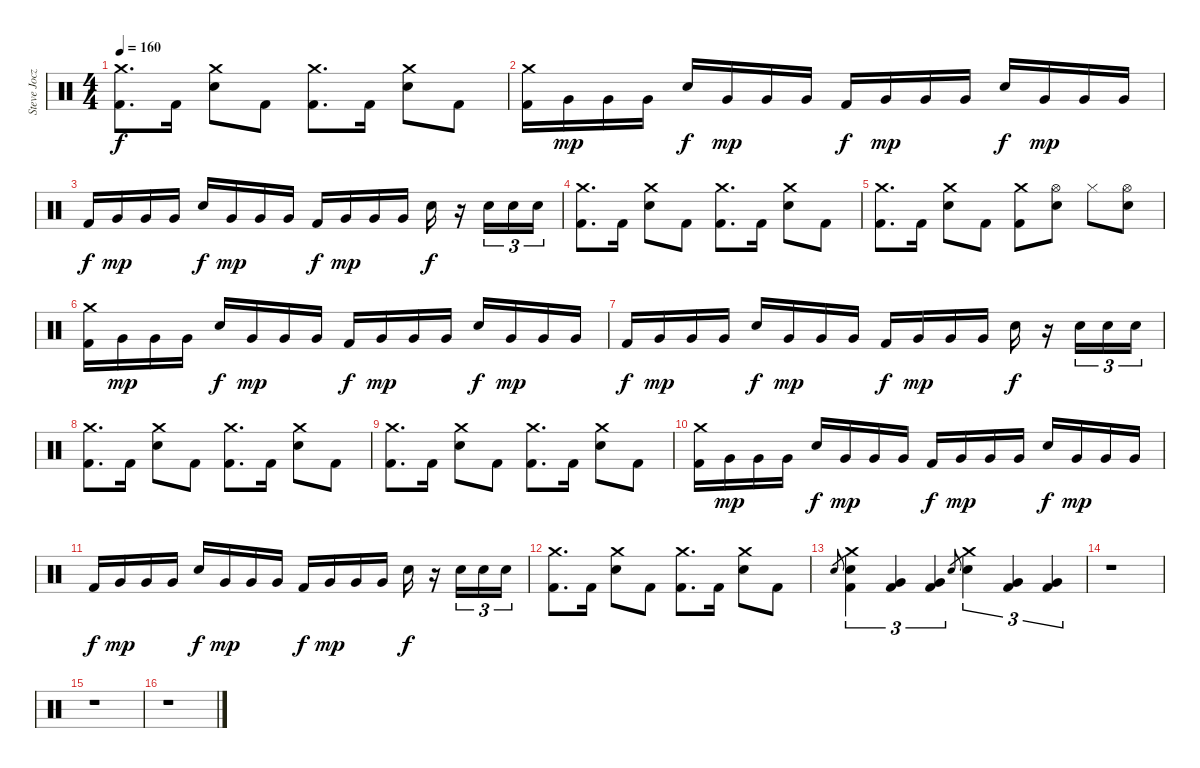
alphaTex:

\track ("Steve Jocz" "Steve Jocz") {instrument percussion}
\staff {score}
\articulation defaults
\ts (4 4)
\tempo 160
\clef neutral
\ks c
("Crash medium (hit)" "Kick (hit) 2").8{d dy f} "Kick (hit) 2".16 ("Crash medium (hit)" "Electric Snare (hit)").8 "Kick (hit) 2".8 ("Crash medium (hit)" "Kick (hit) 2").8{d} "Kick (hit) 2".16 ("Crash medium (hit)" "Electric Snare (hit)").8 "Kick (hit) 2".8 |
("Crash medium (hit)" "Kick (hit) 2").16 "Very Low Tom (hit)".16{dy mp} "Very Low Tom (hit)".16 "Very Low Tom (hit)".16 "Electric Snare (hit)".16{dy f} "Very Low Tom (hit)".16{dy mp} "Very Low Tom (hit)".16 "Very Low Tom (hit)".16 "Kick (hit) 2".16{dy f} "Very Low Tom (hit)".16{dy mp} "Very Low Tom (hit)".16 "Very Low Tom (hit)".16 "Electric Snare (hit)".16{dy f} "Very Low Tom (hit)".16{dy mp} "Very Low Tom (hit)".16 "Very Low Tom (hit)".16 |
"Kick (hit) 2".16{dy f} "Very Low Tom (hit)".16{dy mp} "Very Low Tom (hit)".16 "Very Low Tom (hit)".16 "Electric Snare (hit)".16{dy f} "Very Low Tom (hit)".16{dy mp} "Very Low Tom (hit)".16 "Very Low Tom (hit)".16 "Kick (hit) 2".16{dy f} "Very Low Tom (hit)".16{dy mp} "Very Low Tom (hit)".16 "Very Low Tom (hit)".16 "Electric Snare (hit)".16{dy f} r.16 "Electric Snare (hit)".16{tu (3 2)} "Electric Snare (hit)".16{tu (3 2)} "Electric Snare (hit)".16{tu (3 2)} |
("Crash medium (hit)" "Kick (hit) 2").8{d} "Kick (hit) 2".16 ("Crash medium (hit)" "Electric Snare (hit)").8 "Kick (hit) 2".8 ("Crash medium (hit)" "Kick (hit) 2").8{d} "Kick (hit) 2".16 ("Crash medium (hit)" "Electric Snare (hit)").8 "Kick (hit) 2".8 |
("Crash medium (hit)" "Kick (hit) 2").8{d} "Kick (hit) 2".16 ("Crash medium (hit)" "Electric Snare (hit)").8 "Kick (hit) 2".8 ("Crash medium (hit)" "Kick (hit) 2").8 ("Hi-Hat (open)" "Electric Snare (hit)").8 "Hi-Hat (closed)".8 ("Hi-Hat (open)" "Electric Snare (hit)").8 |
("Crash medium (hit)" "Kick (hit) 2").16 "Very Low Tom (hit)".16{dy mp} "Very Low Tom (hit)".16 "Very Low Tom (hit)".16 "Electric Snare (hit)".16{dy f} "Very Low Tom (hit)".16{dy mp} "Very Low Tom (hit)".16 "Very Low Tom (hit)".16 "Kick (hit) 2".16{dy f} "Very Low Tom (hit)".16{dy mp} "Very Low Tom (hit)".16 "Very Low Tom (hit)".16 "Electric Snare (hit)".16{dy f} "Very Low Tom (hit)".16{dy mp} "Very Low Tom (hit)".16 "Very Low Tom (hit)".16 |
"Kick (hit) 2".16{dy f} "Very Low Tom (hit)".16{dy mp} "Very Low Tom (hit)".16 "Very Low Tom (hit)".16 "Electric Snare (hit)".16{dy f} "Very Low Tom (hit)".16{dy mp} "Very Low Tom (hit)".16 "Very Low Tom (hit)".16 "Kick (hit) 2".16{dy f} "Very Low Tom (hit)".16{dy mp} "Very Low Tom (hit)".16 "Very Low Tom (hit)".16 "Electric Snare (hit)".16{dy f} r.16 "Electric Snare (hit)".16{tu (3 2)} "Electric Snare (hit)".16{tu (3 2)} "Electric Snare (hit)".16{tu (3 2)} |
("Crash medium (hit)" "Kick (hit) 2").8{d} "Kick (hit) 2".16 ("Crash medium (hit)" "Electric Snare (hit)").8 "Kick (hit) 2".8 ("Crash medium (hit)" "Kick (hit) 2").8{d} "Kick (hit) 2".16 ("Crash medium (hit)" "Electric Snare (hit)").8 "Kick (hit) 2".8 |
("Crash medium (hit)" "Kick (hit) 2").8{d} "Kick (hit) 2".16 ("Crash medium (hit)" "Electric Snare (hit)").8 "Kick (hit) 2".8 ("Crash medium (hit)" "Kick (hit) 2").8{d} "Kick (hit) 2".16 ("Crash medium (hit)" "Electric Snare (hit)").8 "Kick (hit) 2".8 |
("Crash medium (hit)" "Kick (hit) 2").16 "Very Low Tom (hit)".16{dy mp} "Very Low Tom (hit)".16 "Very Low Tom (hit)".16 "Electric Snare (hit)".16{dy f} "Very Low Tom (hit)".16{dy mp} "Very Low Tom (hit)".16 "Very Low Tom (hit)".16 "Kick (hit) 2".16{dy f} "Very Low Tom (hit)".16{dy mp} "Very Low Tom (hit)".16 "Very Low Tom (hit)".16 "Electric Snare (hit)".16{dy f} "Very Low Tom (hit)".16{dy mp} "Very Low Tom (hit)".16 "Very Low Tom (hit)".16 |
"Kick (hit) 2".16{dy f} "Very Low Tom (hit)".16{dy mp} "Very Low Tom (hit)".16 "Very Low Tom (hit)".16 "Electric Snare (hit)".16{dy f} "Very Low Tom (hit)".16{dy mp} "Very Low Tom (hit)".16 "Very Low Tom (hit)".16 "Kick (hit) 2".16{dy f} "Very Low Tom (hit)".16{dy mp} "Very Low Tom (hit)".16 "Very Low Tom (hit)".16 "Electric Snare (hit)".16{dy f} r.16 "Electric Snare (hit)".16{tu (3 2)} "Electric Snare (hit)".16{tu (3 2)} "Electric Snare (hit)".16{tu (3 2)} |
("Crash medium (hit)" "Kick (hit) 2").8{d} "Kick (hit) 2".16 ("Crash medium (hit)" "Electric Snare (hit)").8 "Kick (hit) 2".8 ("Crash medium (hit)" "Kick (hit) 2").8{d} "Kick (hit) 2".16 ("Crash medium (hit)" "Electric Snare (hit)").8 "Kick (hit) 2".8 |
"Electric Snare (hit)".8{gr} ("Crash medium (hit)" "Electric Snare (hit)" "Kick (hit) 2").4{tu (3 2)} ("Very Low Tom (hit)" "Kick (hit) 2").4{tu (3 2)} ("Very Low Tom (hit)" "Kick (hit) 2").4{tu (3 2)} "Electric Snare (hit)".8{gr} ("Crash medium (hit)" "Electric Snare (hit)").4{tu (3 2)} ("Very Low Tom (hit)" "Kick (hit) 2").4{tu (3 2)} ("Very Low Tom (hit)" "Kick (hit) 2").4{tu (3 2)} |
r.1 |
r.1 |
r.1
